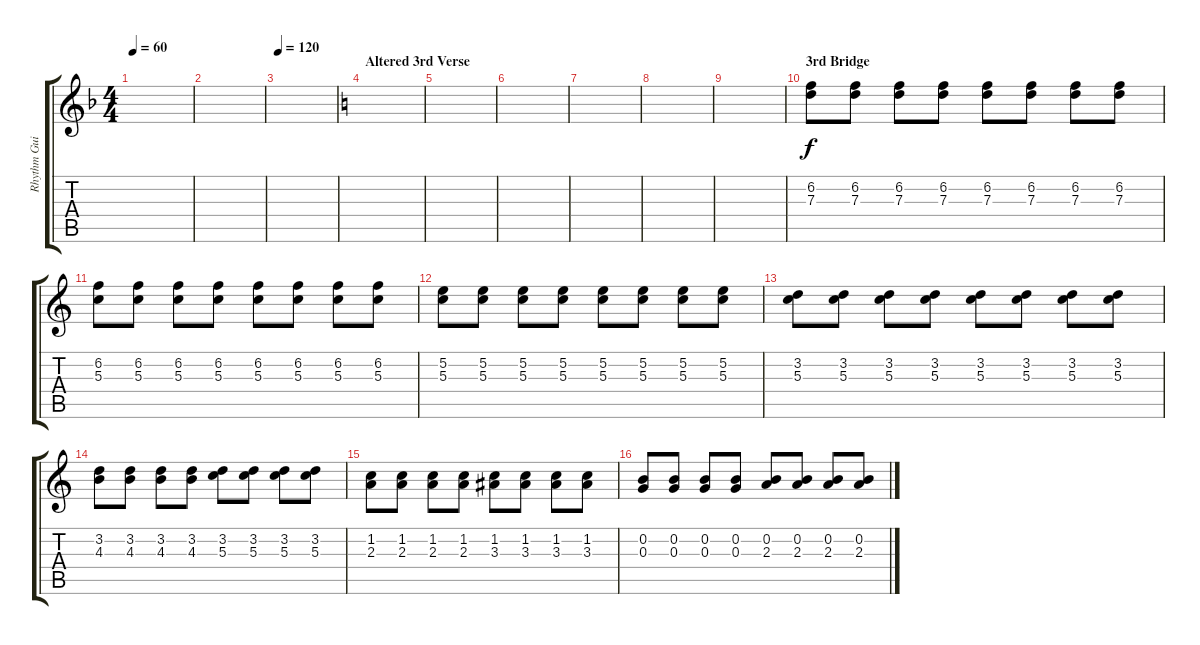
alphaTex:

\track ("Rhythm Guitar" "Rhythm Gui") {instrument overdrivenguitar}
\staff {score tabs}
\tuning (E4 B3 G3 D3 A2 E2) {hide}
\ts (4 4)
\tempo 60
\clef g2
\ks dminor
|
|
\tempo 120
|
\section ("" "Altered 3rd Verse")
\ks c
|
|
|
|
|
|
\section ("" "3rd Bridge")
(6.2 7.3).8 (6.2 7.3).8 (6.2 7.3).8 (6.2 7.3).8 (6.2 7.3).8 (6.2 7.3).8 (6.2 7.3).8 (6.2 7.3).8 |
(6.2 5.3).8 (6.2 5.3).8 (6.2 5.3).8 (6.2 5.3).8 (6.2 5.3).8 (6.2 5.3).8 (6.2 5.3).8 (6.2 5.3).8 |
(5.2 5.3).8 (5.2 5.3).8 (5.2 5.3).8 (5.2 5.3).8 (5.2 5.3).8 (5.2 5.3).8 (5.2 5.3).8 (5.2 5.3).8 |
(3.2 5.3).8 (3.2 5.3).8 (3.2 5.3).8 (3.2 5.3).8 (3.2 5.3).8 (3.2 5.3).8 (3.2 5.3).8 (3.2 5.3).8 |
(3.2 4.3).8 (3.2 4.3).8 (3.2 4.3).8 (3.2 4.3).8 (3.2 5.3).8 (3.2 5.3).8 (3.2 5.3).8 (3.2 5.3).8 |
(1.2 2.3).8 (1.2 2.3).8 (1.2 2.3).8 (1.2 2.3).8 (1.2 3.3).8 (1.2 3.3).8 (1.2 3.3).8 (1.2 3.3).8 |
(0.2 0.3).8 (0.2 0.3).8 (0.2 0.3).8 (0.2 0.3).8 (0.2 2.3).8 (0.2 2.3).8 (0.2 2.3).8 (0.2 2.3).8
